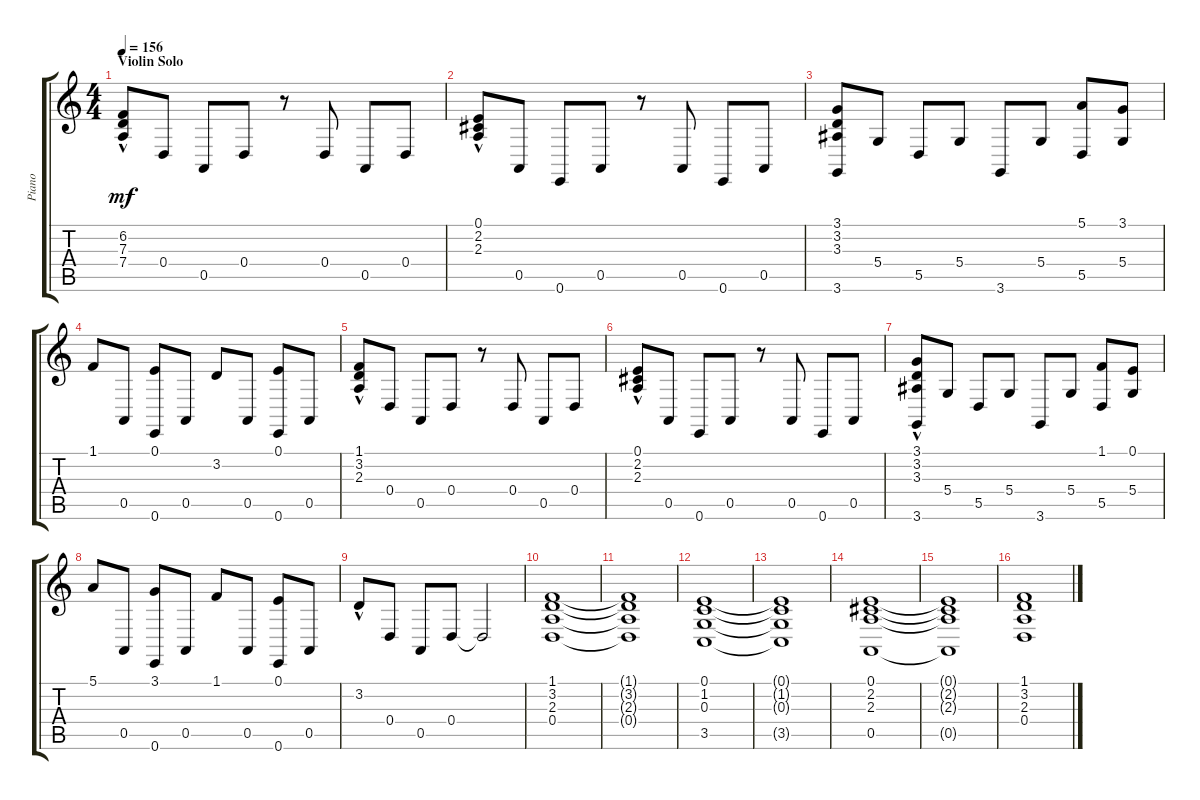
\track ("Piano" "Piano") {instrument electricgrandpiano}
\staff {score tabs}
\tuning (E4 B3 G3 D3 A2 E2) {hide}
\ts (4 4)
\section ("" "Violin Solo")
\tempo 156
\clef g2
\ks c
(6.2 7.3{hac} 7.4).8{dy mf} 0.4.8 0.5.8 0.4.8 r.8 0.4.8 0.5.8 0.4.8 |
(0.1 2.2{hac} 2.3).8 0.5.8 0.6.8 0.5.8 r.8 0.5.8 0.6.8 0.5.8 |
(3.1 3.2 3.3 3.6).8 5.4.8 5.5.8 5.4.8 3.6.8 5.4.8 (5.1 5.5).8 (3.1 5.4).8 |
1.1.8 0.5.8 (0.1 0.6).8 0.5.8 3.2.8 0.5.8 (0.1 0.6).8 0.5.8 |
(1.1 3.2{hac} 2.3{hac}).8 0.4.8 0.5.8 0.4.8 r.8 0.4.8 0.5.8 0.4.8 |
(0.1{hac} 2.2{hac} 2.3).8 0.5.8 0.6.8 0.5.8 r.8 0.5.8 0.6.8 0.5.8 |
(3.1{hac} 3.2 3.3 3.6).8 5.4.8 5.5.8 5.4.8 3.6.8 5.4.8 (1.1 5.5).8 (0.1 5.4).8 |
5.1.8 0.5.8 (3.1 0.6).8 0.5.8 1.1.8 0.5.8 (0.1 0.6).8 0.5.8 |
3.2{hac}.8 0.4.8 0.5.8 0.4.8 0.4{t}.2 |
\section ("" "")
(1.1 3.2 2.3 0.4).1 |
(1.1{t} 3.2{t} 2.3{t} 0.4{t}).1 |
(0.1 1.2 0.3 3.5).1 |
(0.1{t} 1.2{t} 0.3{t} 3.5{t}).1 |
(0.1 2.2 2.3 0.5).1 |
(0.1{t} 2.2{t} 2.3{t} 0.5{t}).1 |
(1.1 3.2 2.3 0.4).1
